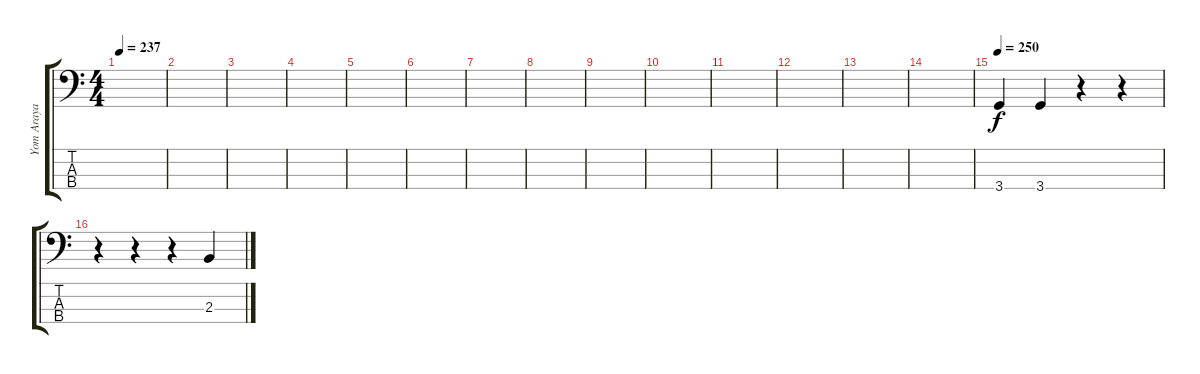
\track ("Yom Araya" "Yom Araya") {instrument slapbass2}
\staff {score tabs}
\tuning (G2 D2 A1 E1) {hide}
\ts (4 4)
\tempo 237
\clef f4
\ks c
|
|
|
|
|
|
|
|
|
|
|
|
|
|
\tempo 250
3.4.4{volume 12 instrument slapbass2} 3.4.4 r.4 r.4 |
r.4 r.4 r.4 2.3.4
